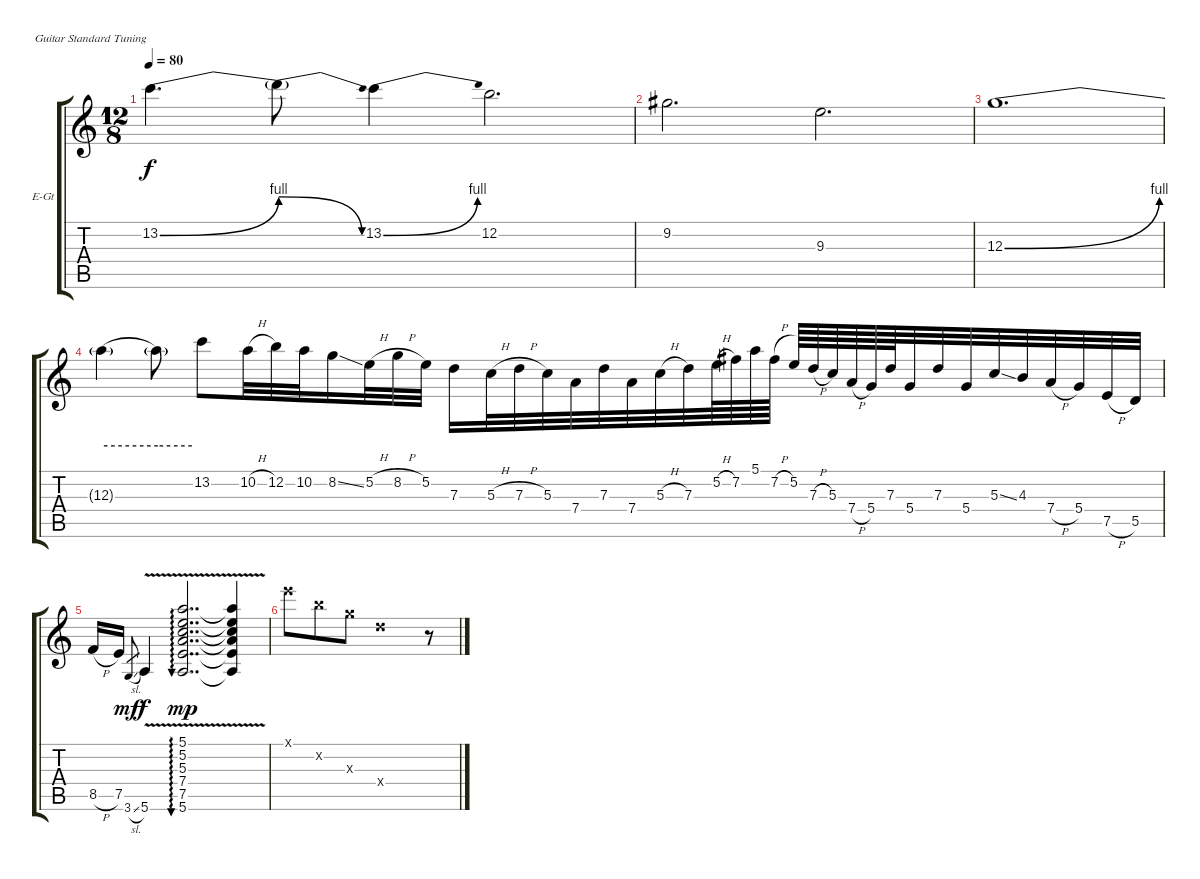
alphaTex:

\bracketExtendMode groupsimilarinstruments
\firstSystemTrackNameOrientation horizontal
\otherSystemsTrackNameOrientation horizontal
\track ("Гитара" "E-Gt") {instrument distortionguitar}
\staff {score tabs}
\tuning (E4 B3 G3 D3 A2 E2)
\ts (12 8)
\tempo 80
\clef g2
\ks c
13.2{be (bend 0 0 60 4)}.4{d dy f} 13.2{be (release 0 4 60 0) t}.8 13.2{be (bend 0 0 60 4)}.4 12.2.2{d} |
9.2.2{d} 9.3.2{d} |
12.3{be (bend 0 0 60 4)}.1{d} |
12.3{be (hold 0 4 60 4) t}.4 12.3{be (hold 0 4 60 4) t}.8 13.2.8 10.2{h}.32 12.2.32 10.2.32 8.2{ss}.16 5.2{h}.32 8.2{h}.32 5.2.32 7.3.16 5.3{h}.32 7.3{h}.32 5.3.32 7.4.32 7.3.32 7.4.32 5.3{h}.32 7.3.32 5.2{h}.64 7.2.64 5.1.64 7.2{h}.64 5.2.64 7.3{h}.64 5.3.64 7.4{h}.64 5.4.64 7.3.64 5.4.32 7.3.32 5.4.32 5.3{ss}.32 4.3.32 7.4{h}.32 5.4.32 7.5{h}.32 5.5.32 |
8.5{h}.16 7.5.16 3.6{sl}.8{gr dy mf} 5.6{v}.4{dy f} (5.1 5.2{v} 5.3 7.4 7.5 5.6).2{dd au 0 dy mp} (5.1{v t} 5.2{v t} 5.3{v t} 7.4{v t} 7.5{v t} 5.6{v t}).4 |
12.1{x}.8 12.2{x}.8 12.3{x}.8 12.4{x}.1 r.8
